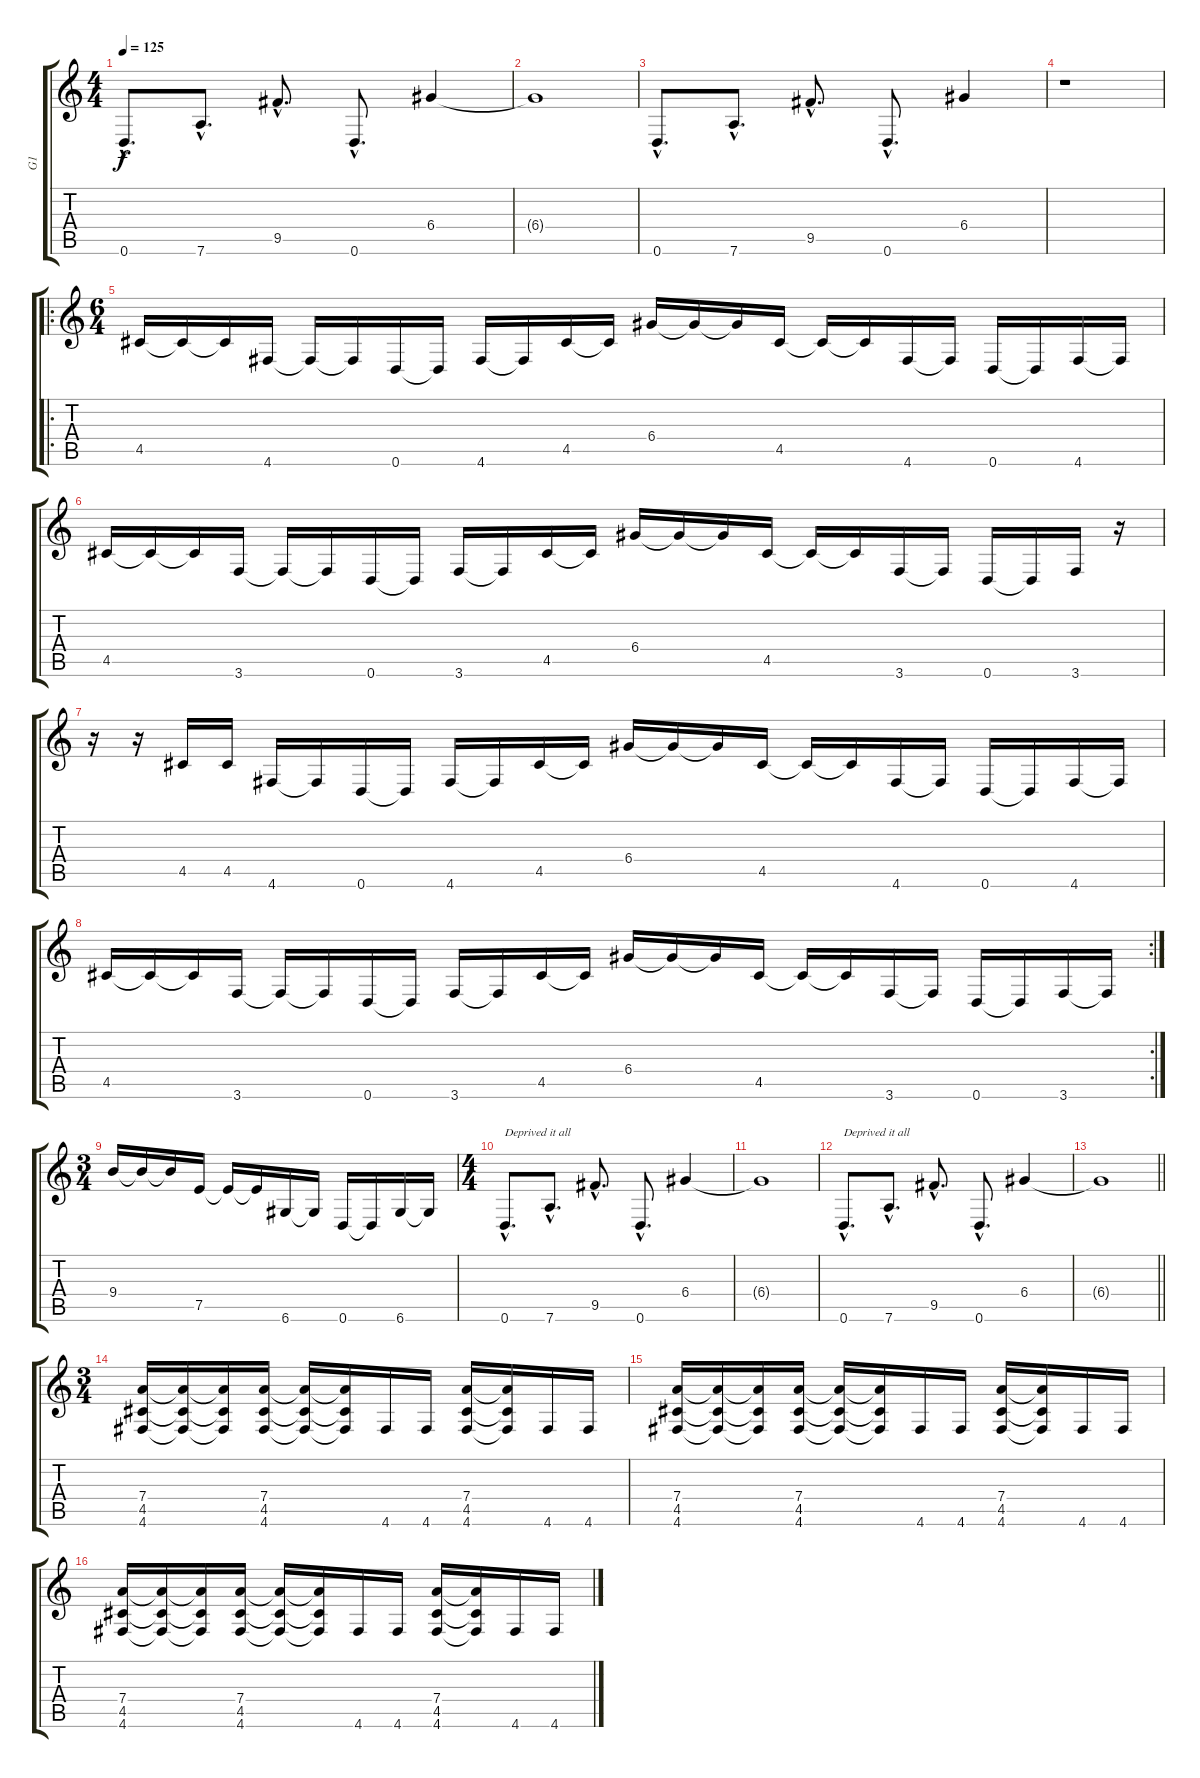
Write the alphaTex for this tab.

\track ("G1" "G1") {instrument distortionguitar}
\staff {score tabs}
\tuning (E4 B3 G3 D3 A2 D2) {hide}
\ts (4 4)
\tempo 125
\clef g2
\ks c
0.6{hac}.8{d dy f} 7.6{hac}.8{d} 9.5{hac}.8{d} 0.6{hac}.8{d} 6.4.4 |
6.4{t}.1 |
0.6{hac}.8{d} 7.6{hac}.8{d} 9.5{hac}.8{d} 0.6{hac}.8{d} 6.4.4 |
r.1 |
\ro
\ts (6 4)
4.5.16 4.5{t}.16 4.5{t}.16 4.6.16 4.6{t}.16 4.6{t}.16 0.6.16 0.6{t}.16 4.6.16 4.6{t}.16 4.5.16 4.5{t}.16 6.4.16 6.4{t}.16 6.4{t}.16 4.5.16 4.5{t}.16 4.5{t}.16 4.6.16 4.6{t}.16 0.6.16 0.6{t}.16 4.6.16 4.6{t}.16 |
4.5.16 4.5{t}.16 4.5{t}.16 3.6.16 3.6{t}.16 3.6{t}.16 0.6.16 0.6{t}.16 3.6.16 3.6{t}.16 4.5.16 4.5{t}.16 6.4.16 6.4{t}.16 6.4{t}.16 4.5.16 4.5{t}.16 4.5{t}.16 3.6.16 3.6{t}.16 0.6.16 0.6{t}.16 3.6.16 r.16 |
r.16 r.16 4.5.16 4.5.16 4.6.16 4.6{t}.16 0.6.16 0.6{t}.16 4.6.16 4.6{t}.16 4.5.16 4.5{t}.16 6.4.16 6.4{t}.16 6.4{t}.16 4.5.16 4.5{t}.16 4.5{t}.16 4.6.16 4.6{t}.16 0.6.16 0.6{t}.16 4.6.16 4.6{t}.16 |
\rc 2
4.5.16 4.5{t}.16 4.5{t}.16 3.6.16 3.6{t}.16 3.6{t}.16 0.6.16 0.6{t}.16 3.6.16 3.6{t}.16 4.5.16 4.5{t}.16 6.4.16 6.4{t}.16 6.4{t}.16 4.5.16 4.5{t}.16 4.5{t}.16 3.6.16 3.6{t}.16 0.6.16 0.6{t}.16 3.6.16 3.6{t}.16 |
\ts (3 4)
9.4.16 9.4{t}.16 9.4{t}.16 7.5.16 7.5{t}.16 7.5{t}.16 6.6.16 6.6{t}.16 0.6.16 0.6{t}.16 6.6.16 6.6{t}.16 |
\ts (4 4)
0.6{hac}.8{d txt "Deprived it all"} 7.6{hac}.8{d} 9.5{hac}.8{d} 0.6{hac}.8{d} 6.4.4 |
6.4{t}.1 |
0.6{hac}.8{d txt "Deprived it all"} 7.6{hac}.8{d} 9.5{hac}.8{d} 0.6{hac}.8{d} 6.4.4 |
\barLineRight lightlight
6.4{t}.1 |
\ts (3 4)
\section ("" "")
(7.4 4.5 4.6).16 (7.4{t} 4.5{t} 4.6{t}).16 (7.4{t} 4.5{t} 4.6{t}).16 (7.4 4.5 4.6).16 (7.4{t} 4.5{t} 4.6{t}).16 (7.4{t} 4.5{t} 4.6{t}).16 4.6.16 4.6.16 (7.4 4.5 4.6).16 (7.4{t} 4.5{t} 4.6{t}).16 4.6.16 4.6.16 |
(7.4 4.5 4.6).16 (7.4{t} 4.5{t} 4.6{t}).16 (7.4{t} 4.5{t} 4.6{t}).16 (7.4 4.5 4.6).16 (7.4{t} 4.5{t} 4.6{t}).16 (7.4{t} 4.5{t} 4.6{t}).16 4.6.16 4.6.16 (7.4 4.5 4.6).16 (7.4{t} 4.5{t} 4.6{t}).16 4.6.16 4.6.16 |
(7.4 4.5 4.6).16 (7.4{t} 4.5{t} 4.6{t}).16 (7.4{t} 4.5{t} 4.6{t}).16 (7.4 4.5 4.6).16 (7.4{t} 4.5{t} 4.6{t}).16 (7.4{t} 4.5{t} 4.6{t}).16 4.6.16 4.6.16 (7.4 4.5 4.6).16 (7.4{t} 4.5{t} 4.6{t}).16 4.6.16 4.6.16
